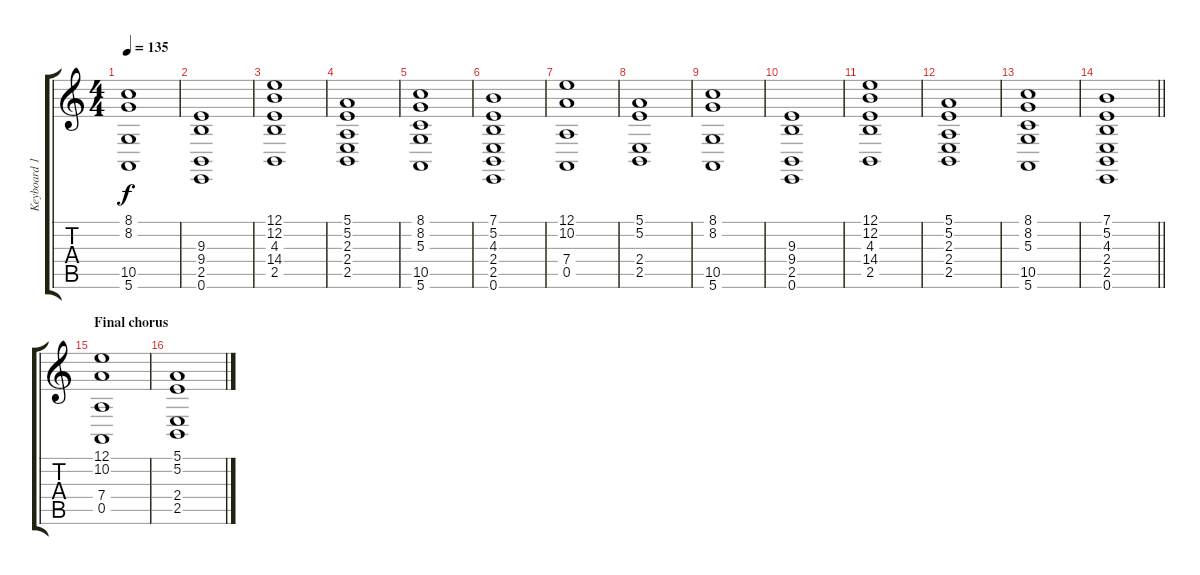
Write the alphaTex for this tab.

\track ("Keyboard 1" "Keyboard 1") {instrument stringensemble2}
\staff {score tabs}
\tuning (E4 B3 G3 D3 A2 E2) {hide}
\ts (4 4)
\tempo 135
\clef g2
\ks c
(8.1 8.2 10.5 5.6).1{dy f} |
(9.3 9.4 2.5 0.6).1 |
(12.1 12.2 4.3 14.4 2.5).1 |
(5.1 5.2 2.3 2.4 2.5).1 |
(8.1 8.2 5.3 10.5 5.6).1 |
(7.1 5.2 4.3 2.4 2.5 0.6).1 |
(12.1 10.2 7.4 0.5).1 |
(5.1 5.2 2.4 2.5).1 |
(8.1 8.2 10.5 5.6).1 |
(9.3 9.4 2.5 0.6).1 |
(12.1 12.2 4.3 14.4 2.5).1 |
(5.1 5.2 2.3 2.4 2.5).1 |
(8.1 8.2 5.3 10.5 5.6).1 |
\barLineRight lightlight
(7.1 5.2 4.3 2.4 2.5 0.6).1 |
\section ("" "Final chorus")
(12.1 10.2 7.4 0.5).1 |
(5.1 5.2 2.4 2.5).1
